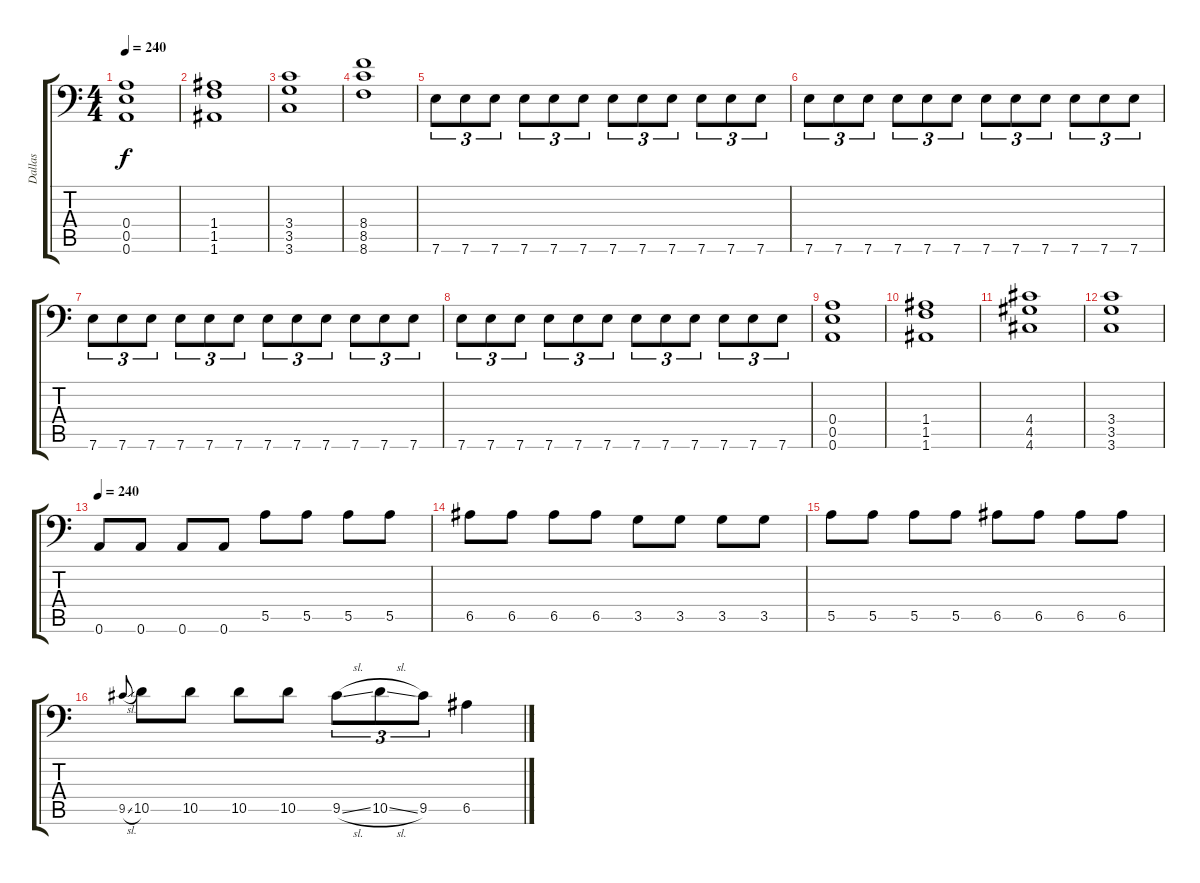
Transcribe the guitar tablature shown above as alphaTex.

\track ("Dallas" "Dallas") {instrument distortionguitar}
\staff {score tabs}
\tuning (B3 Gb3 D3 A2 E2 A1) {hide}
\ts (4 4)
\tempo 240
\clef f4
\ks c
(0.4 0.5 0.6).1{dy f} |
(1.4 1.5 1.6).1 |
(3.4 3.5 3.6).1 |
(8.4 8.5 8.6).1 |
7.6.8{tu (3 2)} 7.6.8{tu (3 2)} 7.6.8{tu (3 2)} 7.6.8{tu (3 2)} 7.6.8{tu (3 2)} 7.6.8{tu (3 2)} 7.6.8{tu (3 2)} 7.6.8{tu (3 2)} 7.6.8{tu (3 2)} 7.6.8{tu (3 2)} 7.6.8{tu (3 2)} 7.6.8{tu (3 2)} |
7.6.8{tu (3 2)} 7.6.8{tu (3 2)} 7.6.8{tu (3 2)} 7.6.8{tu (3 2)} 7.6.8{tu (3 2)} 7.6.8{tu (3 2)} 7.6.8{tu (3 2)} 7.6.8{tu (3 2)} 7.6.8{tu (3 2)} 7.6.8{tu (3 2)} 7.6.8{tu (3 2)} 7.6.8{tu (3 2)} |
7.6.8{tu (3 2)} 7.6.8{tu (3 2)} 7.6.8{tu (3 2)} 7.6.8{tu (3 2)} 7.6.8{tu (3 2)} 7.6.8{tu (3 2)} 7.6.8{tu (3 2)} 7.6.8{tu (3 2)} 7.6.8{tu (3 2)} 7.6.8{tu (3 2)} 7.6.8{tu (3 2)} 7.6.8{tu (3 2)} |
7.6.8{tu (3 2)} 7.6.8{tu (3 2)} 7.6.8{tu (3 2)} 7.6.8{tu (3 2)} 7.6.8{tu (3 2)} 7.6.8{tu (3 2)} 7.6.8{tu (3 2)} 7.6.8{tu (3 2)} 7.6.8{tu (3 2)} 7.6.8{tu (3 2)} 7.6.8{tu (3 2)} 7.6.8{tu (3 2)} |
(0.4 0.5 0.6).1 |
(1.4 1.5 1.6).1 |
(4.4 4.5 4.6).1 |
(3.4 3.5 3.6).1 |
\tempo 240
0.6.8 0.6.8 0.6.8 0.6.8 5.5.8 5.5.8 5.5.8 5.5.8 |
6.5.8 6.5.8 6.5.8 6.5.8 3.5.8 3.5.8 3.5.8 3.5.8 |
5.5.8 5.5.8 5.5.8 5.5.8 6.5.8 6.5.8 6.5.8 6.5.8 |
9.5{sl}.8{gr onbeat} 10.5.8 10.5.8 10.5.8 10.5.8 9.5{sl}.8{tu (3 2)} 10.5{sl}.8{tu (3 2)} 9.5.8{tu (3 2)} 6.5.4
